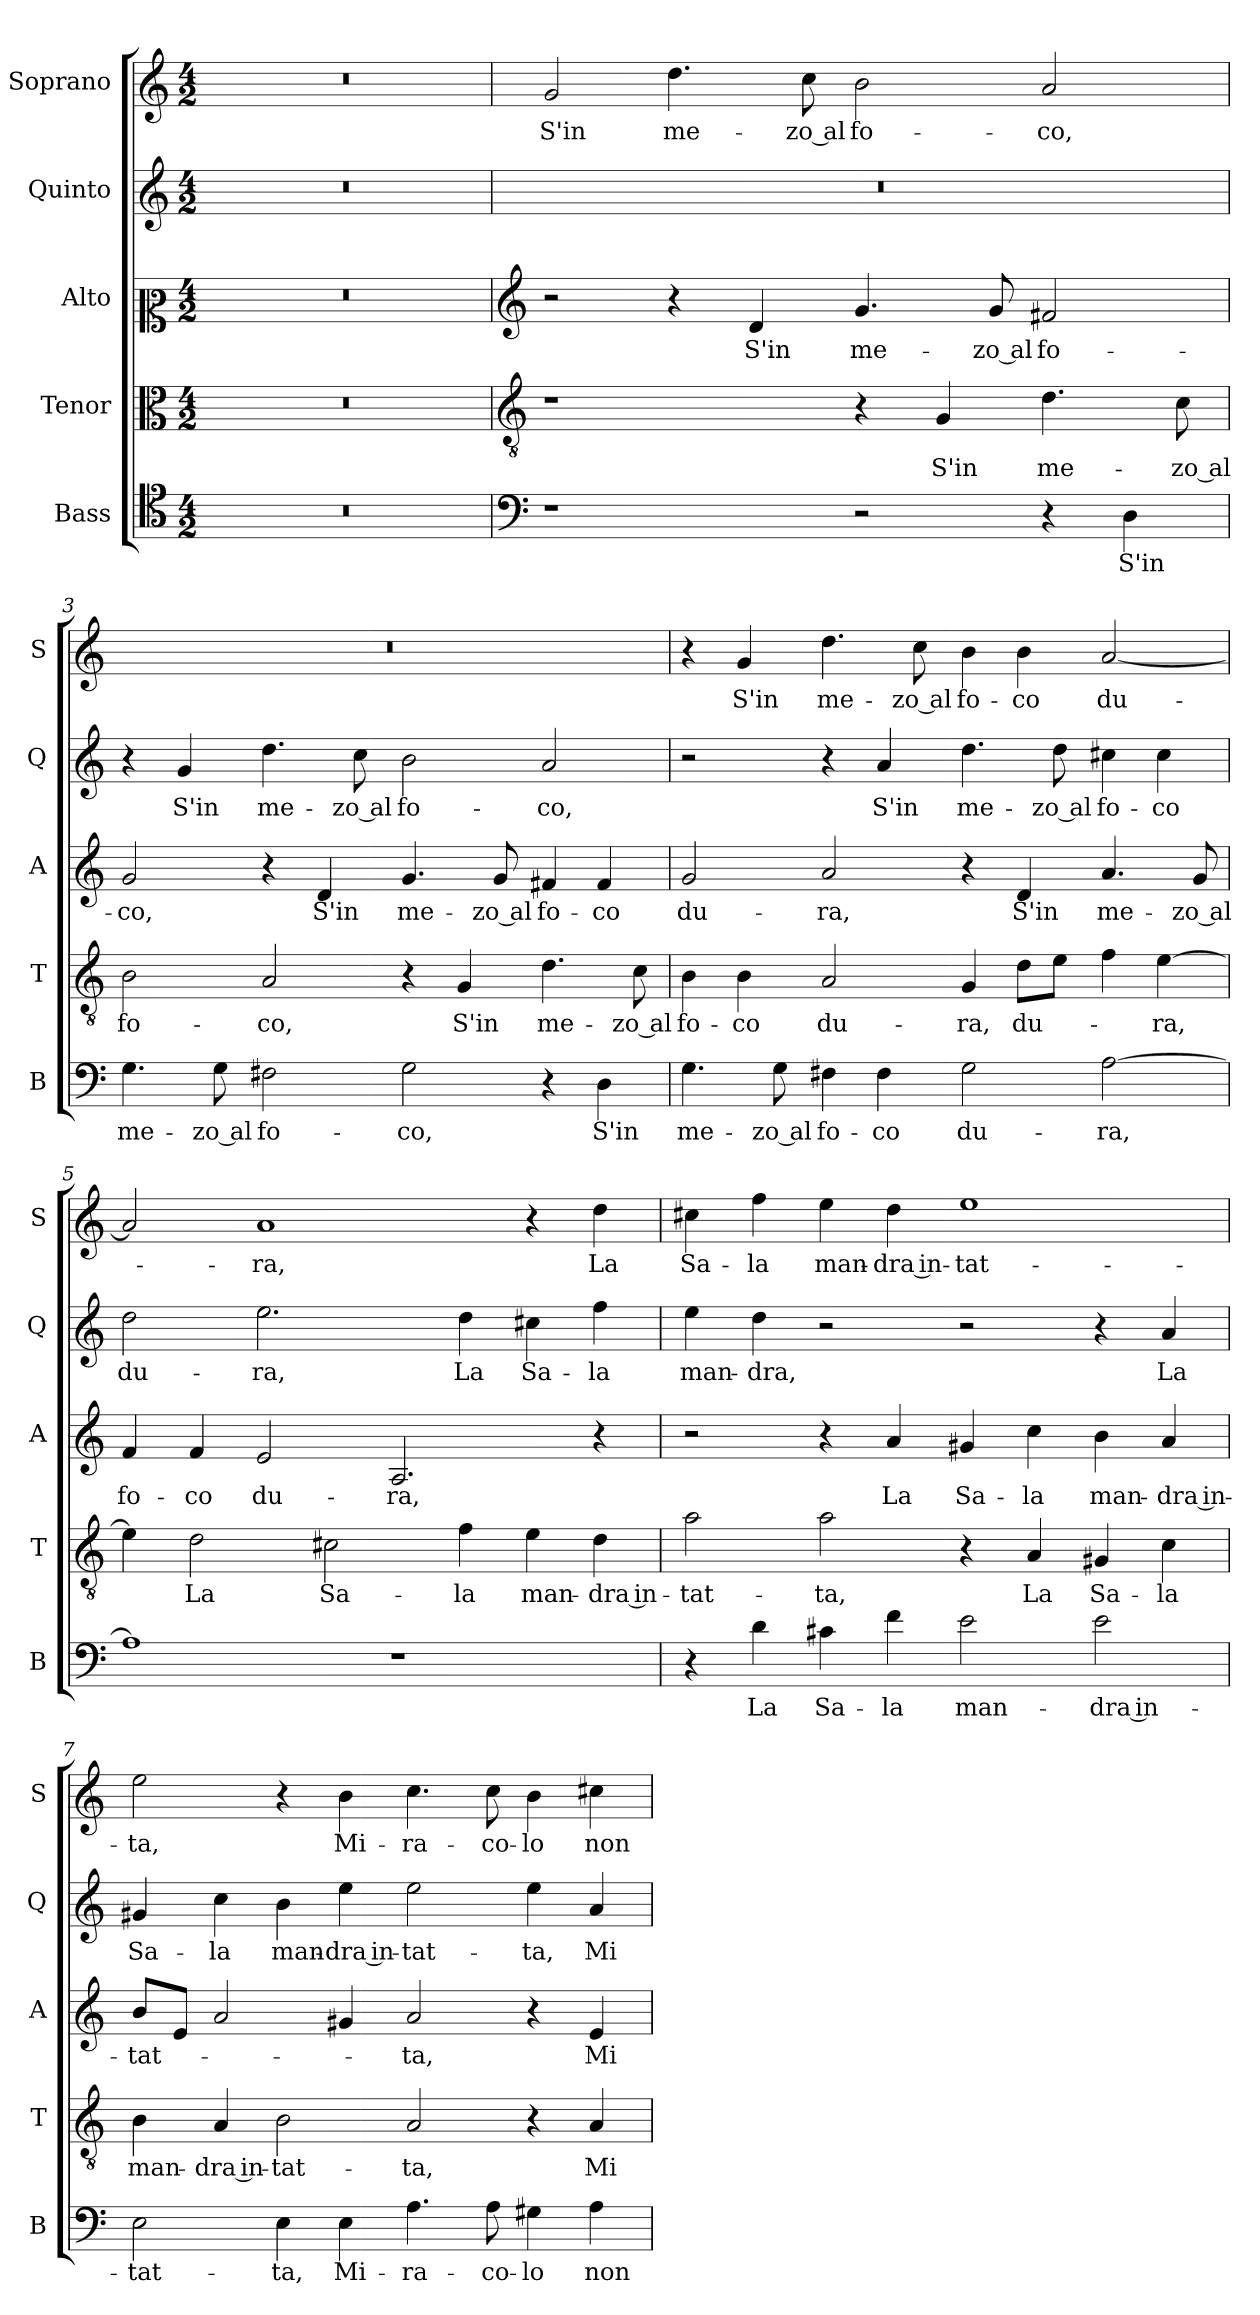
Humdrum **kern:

**kern	**text	**kern	**text	**kern	**text	**kern	**text	**kern	**text
*part5	*part5	*part4	*part4	*part3	*part3	*part2	*part2	*part1	*part1
*staff5	*staff5	*staff4	*staff4	*staff3	*staff3	*staff2	*staff2	*staff1	*staff1
*I"Bass	*	*I"Tenor	*	*I"Alto	*	*I"Quinto	*	*I"Soprano	*
*I'B	*	*I'T	*	*I'A	*	*I'Q	*	*I'S	*
*clefC4	*	*clefC3	*	*clefC2	*	*clefG2	*	*clefG2	*
*k[]	*	*k[]	*	*k[]	*	*k[]	*	*k[]	*
*C:	*	*C:	*	*C:	*	*C:	*	*C:	*
*M4/2	*	*M4/2	*	*M4/2	*	*M4/2	*	*M4/2	*
=1	=1	=1	=1	=1	=1	=1	=1	=1	=1
0r	.	0r	.	0r	.	0r	.	0r	.
=2	=2	=2	=2	=2	=2	=2	=2	=2	=2
*clefF4	*	*clefGv2	*	*clefG2	*	*	*	*	*
!	!	!	!	!	!	!	!	!	!LO:LY:b
1r	.	1r	.	2r	.	0r	.	2g/	S'in
!	!	!	!	!	!	!	!	!	!LO:LY:b
.	.	.	.	4r	.	.	.	4.dd\	me-
!	!	!	!	!	!LO:LY:b	!	!	!	!
.	.	.	.	4d/	S'in	.	.	.	.
!	!	!	!	!	!	!	!	!	!LO:LY:b
.	.	.	.	.	.	.	.	8cc\	-zo al
!	!	!	!	!	!LO:LY:b	!	!	!	!LO:LY:b
2r	.	4r	.	4.g/	me-	.	.	2b\	fo-
!	!	!	!LO:LY:b	!	!	!	!	!	!
.	.	4G/	S'in	.	.	.	.	.	.
!	!	!	!	!	!LO:LY:b	!	!	!	!
.	.	.	.	8g/	-zo al	.	.	.	.
!	!	!	!LO:LY:b	!	!LO:LY:b	!	!	!	!LO:LY:b
4r	.	4.d\	me-	2f#X/	fo-	.	.	2a/	-co,
!	!LO:LY:b	!	!	!	!	!	!	!	!
4D\	S'in	.	.	.	.	.	.	.	.
!	!	!	!LO:LY:b	!	!	!	!	!	!
.	.	8c\	-zo al	.	.	.	.	.	.
=3	=3	=3	=3	=3	=3	=3	=3	=3	=3
!	!LO:LY:b	!	!LO:LY:b	!	!LO:LY:b	!	!	!	!
4.G\	me-	2B\	fo-	2g/	-co,	4r	.	0r	.
!	!	!	!	!	!	!	!LO:LY:b	!	!
.	.	.	.	.	.	4g/	S'in	.	.
!	!LO:LY:b	!	!	!	!	!	!	!	!
8G\	-zo al	.	.	.	.	.	.	.	.
!	!LO:LY:b	!	!LO:LY:b	!	!	!	!LO:LY:b	!	!
2F#X\	fo-	2A/	-co,	4r	.	4.dd\	me-	.	.
!	!	!	!	!	!LO:LY:b	!	!	!	!
.	.	.	.	4d/	S'in	.	.	.	.
!	!	!	!	!	!	!	!LO:LY:b	!	!
.	.	.	.	.	.	8cc\	-zo al	.	.
!	!LO:LY:b	!	!	!	!LO:LY:b	!	!LO:LY:b	!	!
2G\	-co,	4r	.	4.g/	me-	2b\	fo-	.	.
!	!	!	!LO:LY:b	!	!	!	!	!	!
.	.	4G/	S'in	.	.	.	.	.	.
!	!	!	!	!	!LO:LY:b	!	!	!	!
.	.	.	.	8g/	-zo al	.	.	.	.
!	!	!	!LO:LY:b	!	!LO:LY:b	!	!LO:LY:b	!	!
4r	.	4.d\	me-	4f#X/	fo-	2a/	-co,	.	.
!	!LO:LY:b	!	!	!	!LO:LY:b	!	!	!	!
4D\	S'in	.	.	4f#/	-co	.	.	.	.
!	!	!	!LO:LY:b	!	!	!	!	!	!
.	.	8c\	-zo al	.	.	.	.	.	.
!!LO:LB:g=z
=4	=4	=4	=4	=4	=4	=4	=4	=4	=4
!	!LO:LY:b	!	!LO:LY:b	!	!LO:LY:b	!	!	!	!
4.G\	me-	4B\	fo-	2g/	du-	2r	.	4r	.
!	!	!	!LO:LY:b	!	!	!	!	!	!LO:LY:b
.	.	4B\	-co	.	.	.	.	4g/	S'in
!	!LO:LY:b	!	!	!	!	!	!	!	!
8G\	-zo al	.	.	.	.	.	.	.	.
!	!LO:LY:b	!	!LO:LY:b	!	!LO:LY:b	!	!	!	!LO:LY:b
4F#X\	fo-	2A/	du-	2a/	-ra,	4r	.	4.dd\	me-
!	!LO:LY:b	!	!	!	!	!	!LO:LY:b	!	!
4F#\	-co	.	.	.	.	4a/	S'in	.	.
!	!	!	!	!	!	!	!	!	!LO:LY:b
.	.	.	.	.	.	.	.	8cc\	-zo al
!	!LO:LY:b	!	!LO:LY:b	!	!	!	!LO:LY:b	!	!LO:LY:b
2G\	du-	4G/	-ra,	4r	.	4.dd\	me-	4b\	fo-
!	!	!	!LO:LY:b	!	!LO:LY:b	!	!	!	!LO:LY:b
.	.	8d\L	du-	4d/	S'in	.	.	4b\	-co
!	!	!	!	!	!	!	!LO:LY:b	!	!
.	.	8e\J	.	.	.	8dd\	-zo al	.	.
!	!LO:LY:b	!	!	!	!LO:LY:b	!	!LO:LY:b	!	!LO:LY:b
[2A\	-ra,	4f\	.	4.a/	me-	4cc#X\	fo-	[2a/	du-
!	!	!	!LO:LY:b	!	!	!	!LO:LY:b	!	!
.	.	[4e\	-ra,	.	.	4cc#\	-co	.	.
!	!	!	!	!	!LO:LY:b	!	!	!	!
.	.	.	.	8g/	-zo al	.	.	.	.
=5	=5	=5	=5	=5	=5	=5	=5	=5	=5
!	!	!	!	!	!LO:LY:b	!	!LO:LY:b	!	!
1A]	.	4e\]	.	4f/	fo-	2dd\	du-	2a/]	.
!	!	!	!LO:LY:b	!	!LO:LY:b	!	!	!	!
.	.	2d\	La	4f/	-co	.	.	.	.
!	!	!	!	!	!LO:LY:b	!	!LO:LY:b	!	!LO:LY:b
.	.	.	.	2e/	du-	2.ee\	-ra,	1a	-ra,
!	!	!	!LO:LY:b	!	!	!	!	!	!
.	.	2c#X\	Sa-	.	.	.	.	.	.
!	!	!	!	!	!LO:LY:b	!	!	!	!
1r	.	.	.	2.A/	-ra,	.	.	.	.
!	!	!	!LO:LY:b	!	!	!	!LO:LY:b	!	!
.	.	4f\	-la	.	.	4dd\	La	.	.
!	!	!	!LO:LY:b	!	!	!	!LO:LY:b	!	!
.	.	4e\	man-	.	.	4cc#X\	Sa-	4r	.
!	!	!	!LO:LY:b	!	!	!	!LO:LY:b	!	!LO:LY:b
.	.	4d\	-dra in-	4r	.	4ff\	-la	4dd\	La
=6	=6	=6	=6	=6	=6	=6	=6	=6	=6
!	!	!	!LO:LY:b	!	!	!	!LO:LY:b	!	!LO:LY:b
4r	.	2a\	-tat-	2r	.	4ee\	man-	4cc#X\	Sa-
!	!LO:LY:b	!	!	!	!	!	!LO:LY:b	!	!LO:LY:b
4d\	La	.	.	.	.	4dd\	-dra,	4ff\	-la
!	!LO:LY:b	!	!LO:LY:b	!	!	!	!	!	!LO:LY:b
4c#X\	Sa-	2a\	-ta,	4r	.	2r	.	4ee\	man-
!	!LO:LY:b	!	!	!	!LO:LY:b	!	!	!	!LO:LY:b
4f\	-la	.	.	4a/	La	.	.	4dd\	-dra in-
!	!LO:LY:b	!	!	!	!LO:LY:b	!	!	!	!LO:LY:b
2e\	man-	4r	.	4g#X/	Sa-	2r	.	1ee	-tat-
!	!	!	!LO:LY:b	!	!LO:LY:b	!	!	!	!
.	.	4A/	La	4cc\	-la	.	.	.	.
!	!LO:LY:b	!	!LO:LY:b	!	!LO:LY:b	!	!	!	!
2e\	-dra in-	4G#X/	Sa-	4b\	man-	4r	.	.	.
!	!	!	!LO:LY:b	!	!LO:LY:b	!	!LO:LY:b	!	!
.	.	4c\	-la	4a/	-dra in-	4a/	La	.	.
!!LO:PB:g=z
=7	=7	=7	=7	=7	=7	=7	=7	=7	=7
!	!LO:LY:b	!	!LO:LY:b	!	!LO:LY:b	!	!LO:LY:b	!	!LO:LY:b
2E\	-tat-	4B\	man-	8b/L	-tat-	4g#X/	Sa-	2ee\	-ta,
.	.	.	.	8e/J	.	.	.	.	.
!	!	!	!LO:LY:b	!	!	!	!LO:LY:b	!	!
.	.	4A/	-dra in-	2a/	.	4cc\	-la	.	.
!	!LO:LY:b	!	!LO:LY:b	!	!	!	!LO:LY:b	!	!
4E\	-ta,	2B\	-tat-	.	.	4b\	man-	4r	.
!	!LO:LY:b	!	!	!	!	!	!LO:LY:b	!	!LO:LY:b
4E\	Mi-	.	.	4g#X/	.	4ee\	-dra in-	4b\	Mi-
!	!LO:LY:b	!	!LO:LY:b	!	!LO:LY:b	!	!LO:LY:b	!	!LO:LY:b
4.A\	-ra-	2A/	-ta,	2a/	-ta,	2ee\	-tat-	4.cc\	-ra-
!	!LO:LY:b	!	!	!	!	!	!	!	!LO:LY:b
8A\	-co-	.	.	.	.	.	.	8cc\	-co-
!	!LO:LY:b	!	!	!	!	!	!LO:LY:b	!	!LO:LY:b
4G#X\	-lo	4r	.	4r	.	4ee\	-ta,	4b\	-lo
!	!LO:LY:b	!	!LO:LY:b	!	!LO:LY:b	!	!LO:LY:b	!	!LO:LY:b
4A\	non	4A/	Mi-	4e/	Mi-	4a/	Mi-	4cc#X\	non
=	=	=	=	=	=	=	=	=	=
*-	*-	*-	*-	*-	*-	*-	*-	*-	*-
